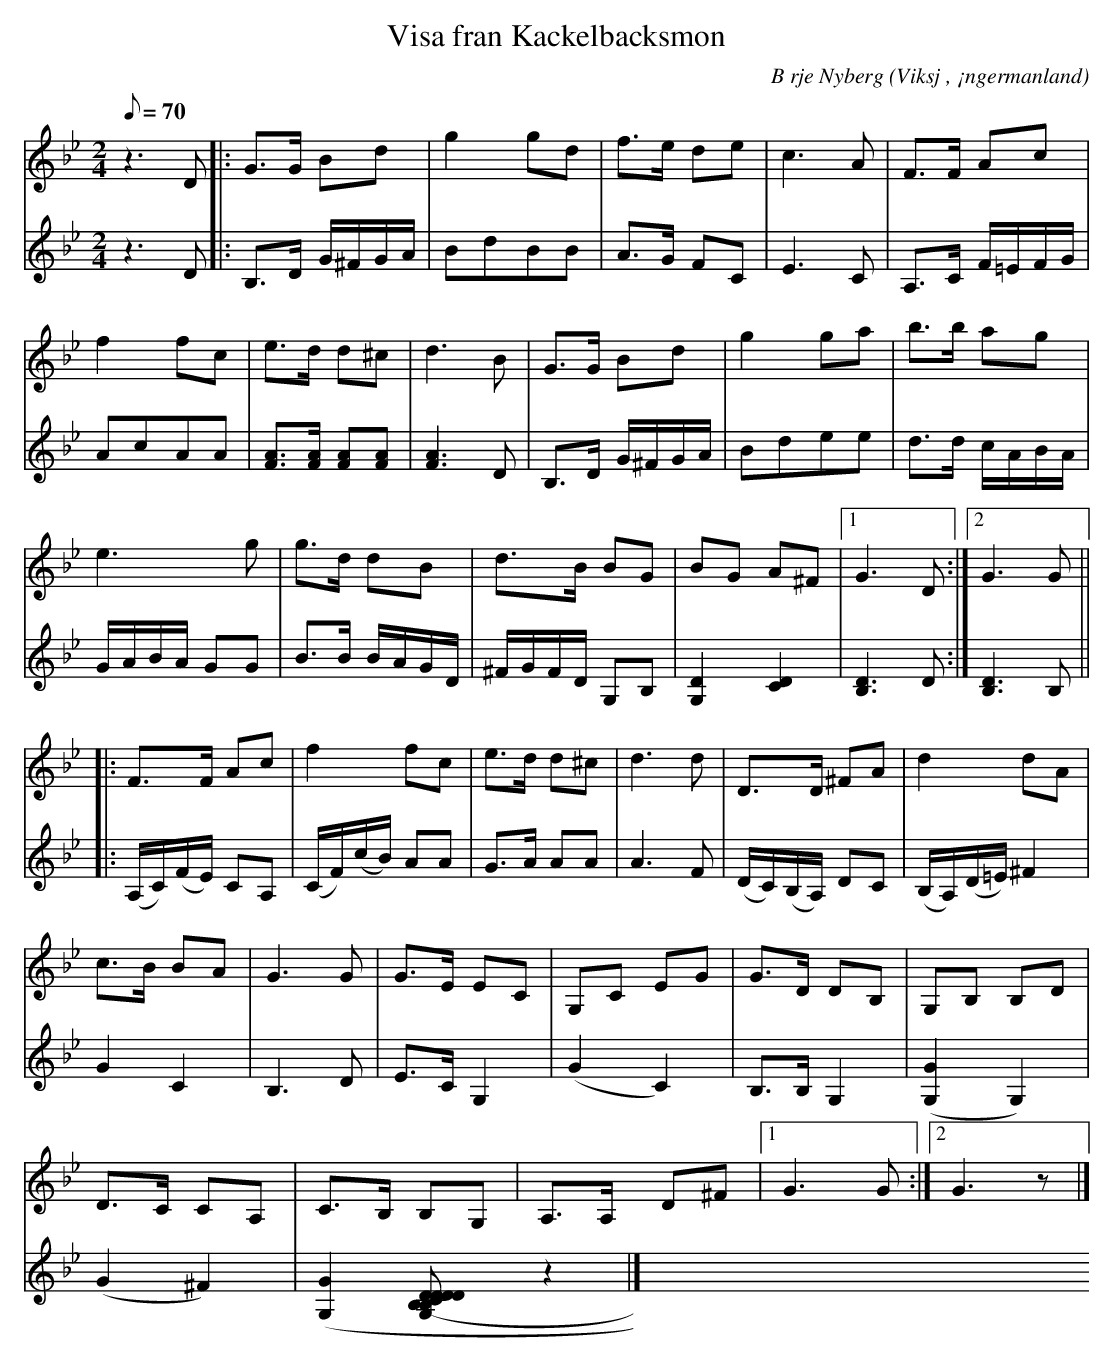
X:1
T:Visa fran Kackelbacksmon
C:B rje Nyberg
O:Viksj , ¡ngermanland
M:2/4
L:1/8
Q:70
K:Gm
V:1
z2> D2|: G>G Bd | g2 gd | f>e de | c2>A2 | F>F Ac |
f2 fc | e>d d^c | d2>B2 | G>G Bd |g2 ga | b>b ag |
e2> g2 | g>d dB |d>B BG |BG A^F |1 G2> D2 :|2 G2> G2 ||
|: F>F Ac | f2 fc | e>d d^c | d2>d2 | D>D ^FA | d2 dA |
c>B BA |G2> G2 | G>E EC | G,C EG | G>D DB, | G,B, B,D |
D>C CA, | C>B, B,G, | A,>A, D^F |1 G2> G2 :|2 G2> z2 |]
V:2
z2> D2 |: B,>D G/2^F/2G/2A/2 | BdBB | A>G FC | E2>C2 | A,>C F/2=E/2F/2G/2 |
AcAA | [AF]>[AF] [AF][AF] | [A2F2]> D2 | B,>D G/2^F/2G/2A/2 | Bdee | d>d c/2A/2B/2A/2 |
G/2A/2B/2A/2 GG | B>B B/2A/2G/2D/2 | ^F/2G/2F/2D/2 G,B, | [G,2D2] [C2D2] | [D2B,2]> D2 :| [D2B,2]> B,2 ||
|: (A,/2C/2)(F/2E/2) CA, | (C/2F/2)(c/2B/2) AA | G>A AA | A2> F2 | (D/2C/2)(B,/2A,/2) DC | (B,/2A,/2)(D/2=E/2) ^F2 |
G2 C2 | B,2> D2 | E>C G,2, |(G2 C2) | B,>B, G,2 | ([G,2G2] G,2) |
(G2 ^F2) | ([G2G,2] [D2G,2 | (D C | D2> B, :| [DB,] z2 |]
